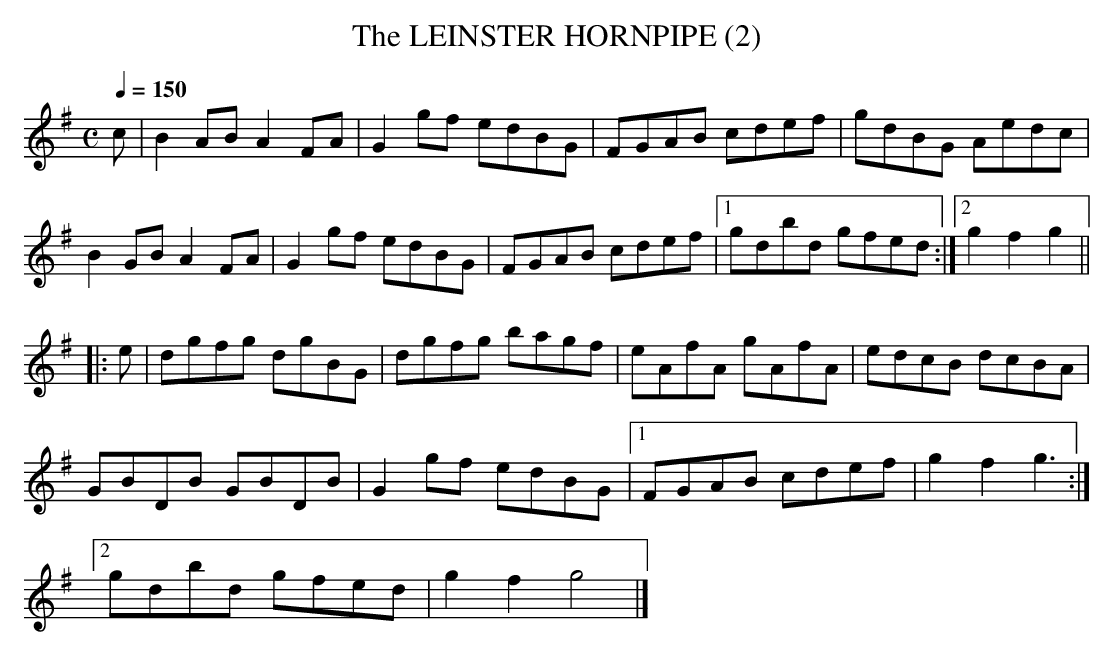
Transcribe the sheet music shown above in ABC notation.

X:1
T:LEINSTER HORNPIPE (2), The
Q:1/4=150
M:C
K:G
c|B2AB A2FA|G2gf edBG|FGAB cdef|gdBG Aedc|
B2GB A2FA|G2gf edBG|FGAB cdef|1 gdbd gfed :|\
[2 g2f2 g2 ||
|:e|dgfg dgBG|dgfg bagf|eAfA gAfA|edcB dcBA|
GBDB GBDB|G2gf edBG|1 FGAB cdef|g2f2g3 :|
[2 gdbd gfed|g2 f2 g4|]
